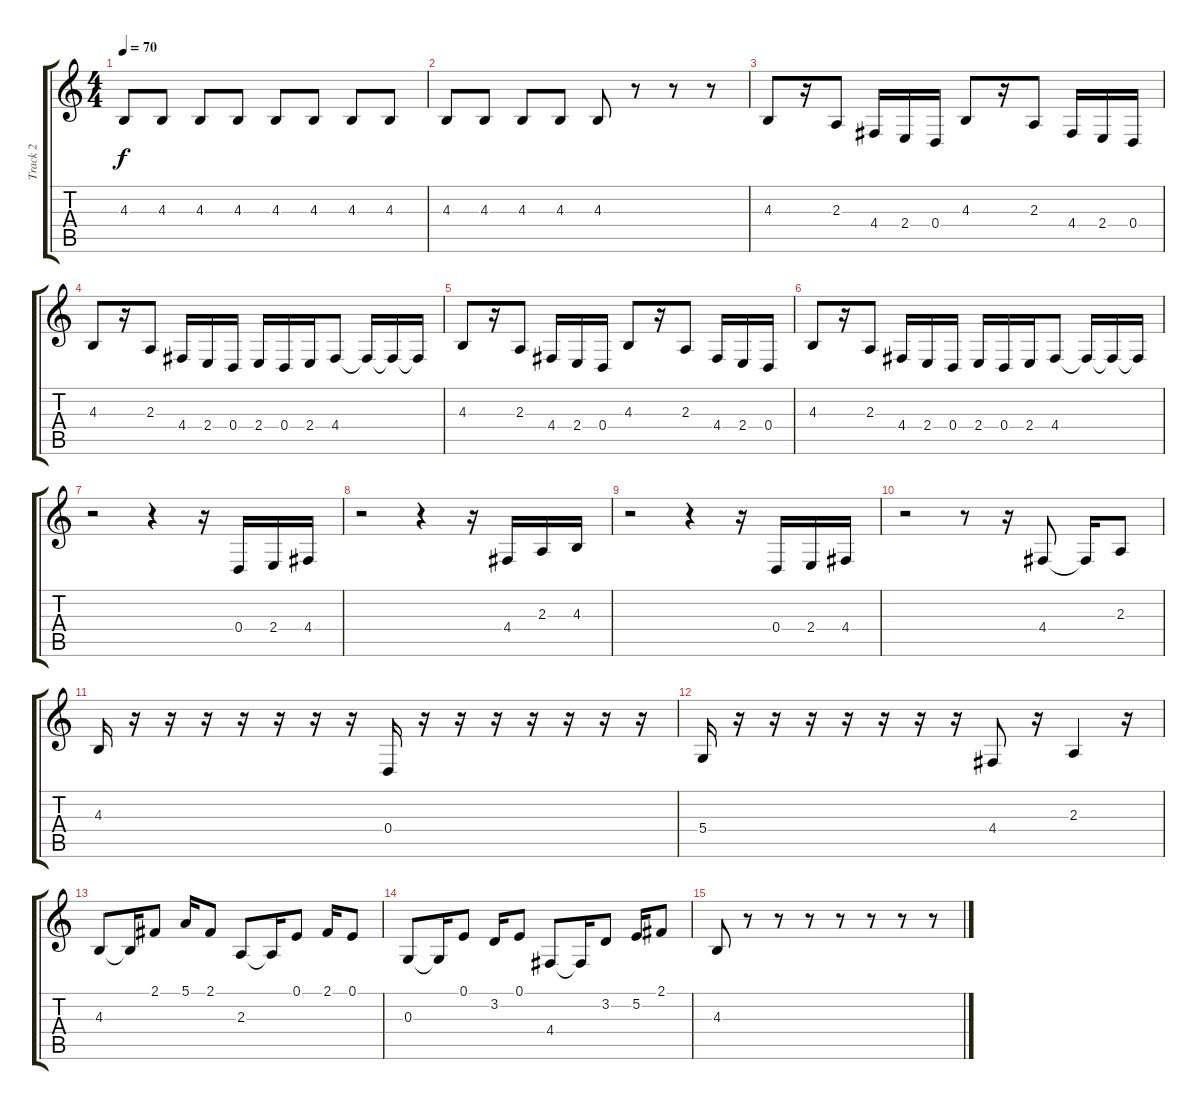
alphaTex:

\track ("Track 2" "Track 2") {instrument trombone}
\staff {score tabs}
\tuning (E4 B3 G3 D3 A2 E2) {hide}
\ts (4 4)
\tempo 70
\clef g2
\ks c
4.3.8{dy f} 4.3.8 4.3.8 4.3.8 4.3.8 4.3.8 4.3.8 4.3.8 |
4.3.8 4.3.8 4.3.8 4.3.8 4.3.8 r.8 r.8 r.8 |
4.3.8 r.16 2.3.8 4.4.16 2.4.16 0.4.16 4.3.8 r.16 2.3.8 4.4.16 2.4.16 0.4.16 |
4.3.8 r.16 2.3.8 4.4.16 2.4.16 0.4.16 2.4.16 0.4.16 2.4.16 4.4.8 4.4{t}.16 4.4{t}.16 4.4{t}.16 |
4.3.8 r.16 2.3.8 4.4.16 2.4.16 0.4.16 4.3.8 r.16 2.3.8 4.4.16 2.4.16 0.4.16 |
4.3.8 r.16 2.3.8 4.4.16 2.4.16 0.4.16 2.4.16 0.4.16 2.4.16 4.4.8 4.4{t}.16 4.4{t}.16 4.4{t}.16 |
r.2 r.4 r.16 0.4.16 2.4.16 4.4.16 |
r.2 r.4 r.16 4.4.16 2.3.16 4.3.16 |
r.2 r.4 r.16 0.4.16 2.4.16 4.4.16 |
r.2 r.8 r.16 4.4.8 4.4{t}.16 2.3.8 |
4.3.16 r.16 r.16 r.16 r.16 r.16 r.16 r.16 0.4.16 r.16 r.16 r.16 r.16 r.16 r.16 r.16 |
5.4.16 r.16 r.16 r.16 r.16 r.16 r.16 r.16 4.4.8 r.16 2.3.4 r.16 |
4.3.8 4.3{t}.16 2.1.8 5.1.16 2.1.8 2.3.8 2.3{t}.16 0.1.8 2.1.16 0.1.8 |
0.3.8 0.3{t}.16 0.1.8 3.2.16 0.1.8 4.4.8 4.4{t}.16 3.2.8 5.2.16 2.1.8 |
4.3.8 r.8 r.8 r.8 r.8 r.8 r.8 r.8
